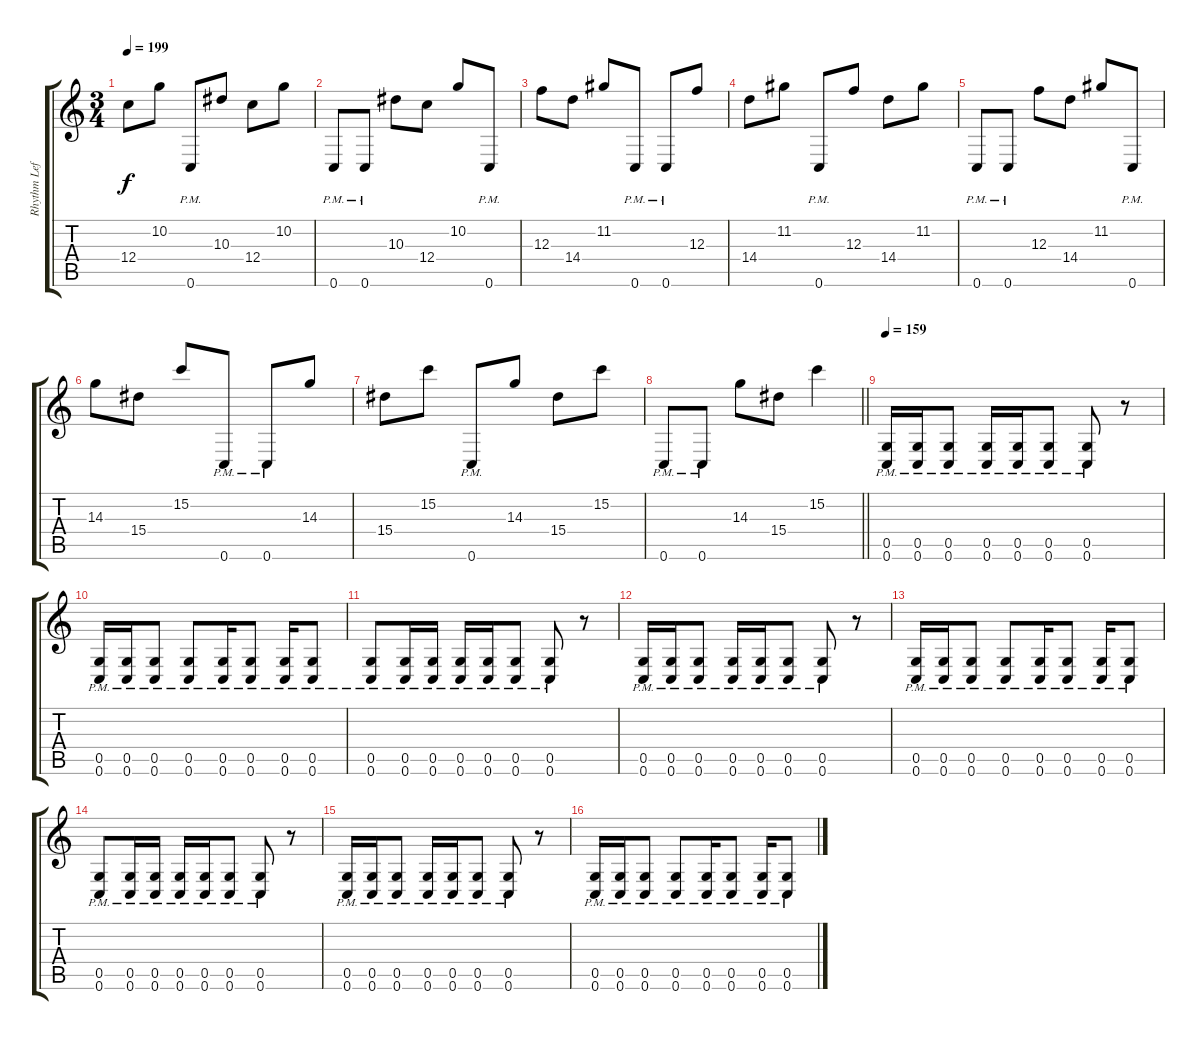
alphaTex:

\track ("Rhythm Left" "Rhythm Lef") {instrument distortionguitar}
\staff {score tabs}
\tuning (D4 A3 F3 C3 G2 C2) {hide}
\ts (3 4)
\tempo 199
\clef g2
\ks c
12.4.8{dy f} 10.2.8 0.6{pm}.8 10.3.8 12.4.8 10.2.8 |
0.6{pm}.8 0.6{pm}.8 10.3.8 12.4.8 10.2.8 0.6{pm}.8 |
12.3.8 14.4.8 11.2.8 0.6{pm}.8 0.6{pm}.8 12.3.8 |
14.4.8 11.2.8 0.6{pm}.8 12.3.8 14.4.8 11.2.8 |
0.6{pm}.8 0.6{pm}.8 12.3.8 14.4.8 11.2.8 0.6{pm}.8 |
14.3.8 15.4.8 15.2.8 0.6{pm}.8 0.6{pm}.8 14.3.8 |
15.4.8 15.2.8 0.6{pm}.8 14.3.8 15.4.8 15.2.8 |
\barLineRight lightlight
0.6{pm}.8 0.6{pm}.8 14.3.8 15.4.8 15.2.4 |
\section ("" "")
\tempo 159
(0.5{pm} 0.6{pm}).16 (0.5{pm} 0.6{pm}).16 (0.5{pm} 0.6{pm}).8 (0.5{pm} 0.6{pm}).16 (0.5{pm} 0.6{pm}).16 (0.5{pm} 0.6{pm}).8 (0.5{pm} 0.6{pm}).8 r.8 |
(0.5{pm} 0.6{pm}).16 (0.5{pm} 0.6{pm}).16 (0.5{pm} 0.6{pm}).8 (0.5{pm} 0.6{pm}).8 (0.5{pm} 0.6{pm}).16 (0.5{pm} 0.6{pm}).8 (0.5{pm} 0.6{pm}).16 (0.5{pm} 0.6{pm}).8 |
(0.5{pm} 0.6{pm}).8 (0.5{pm} 0.6{pm}).16 (0.5{pm} 0.6{pm}).16 (0.5{pm} 0.6{pm}).16 (0.5{pm} 0.6{pm}).16 (0.5{pm} 0.6{pm}).8 (0.5{pm} 0.6{pm}).8 r.8 |
(0.5{pm} 0.6{pm}).16 (0.5{pm} 0.6{pm}).16 (0.5{pm} 0.6{pm}).8 (0.5{pm} 0.6{pm}).16 (0.5{pm} 0.6{pm}).16 (0.5{pm} 0.6{pm}).8 (0.5{pm} 0.6{pm}).8 r.8 |
(0.5{pm} 0.6{pm}).16 (0.5{pm} 0.6{pm}).16 (0.5{pm} 0.6{pm}).8 (0.5{pm} 0.6{pm}).8 (0.5{pm} 0.6{pm}).16 (0.5{pm} 0.6{pm}).8 (0.5{pm} 0.6{pm}).16 (0.5{pm} 0.6{pm}).8 |
(0.5{pm} 0.6{pm}).8 (0.5{pm} 0.6{pm}).16 (0.5{pm} 0.6{pm}).16 (0.5{pm} 0.6{pm}).16 (0.5{pm} 0.6{pm}).16 (0.5{pm} 0.6{pm}).8 (0.5{pm} 0.6{pm}).8 r.8 |
(0.5{pm} 0.6{pm}).16 (0.5{pm} 0.6{pm}).16 (0.5{pm} 0.6{pm}).8 (0.5{pm} 0.6{pm}).16 (0.5{pm} 0.6{pm}).16 (0.5{pm} 0.6{pm}).8 (0.5{pm} 0.6{pm}).8 r.8 |
(0.5{pm} 0.6{pm}).16 (0.5{pm} 0.6{pm}).16 (0.5{pm} 0.6{pm}).8 (0.5{pm} 0.6{pm}).8 (0.5{pm} 0.6{pm}).16 (0.5{pm} 0.6{pm}).8 (0.5{pm} 0.6{pm}).16 (0.5{pm} 0.6{pm}).8
